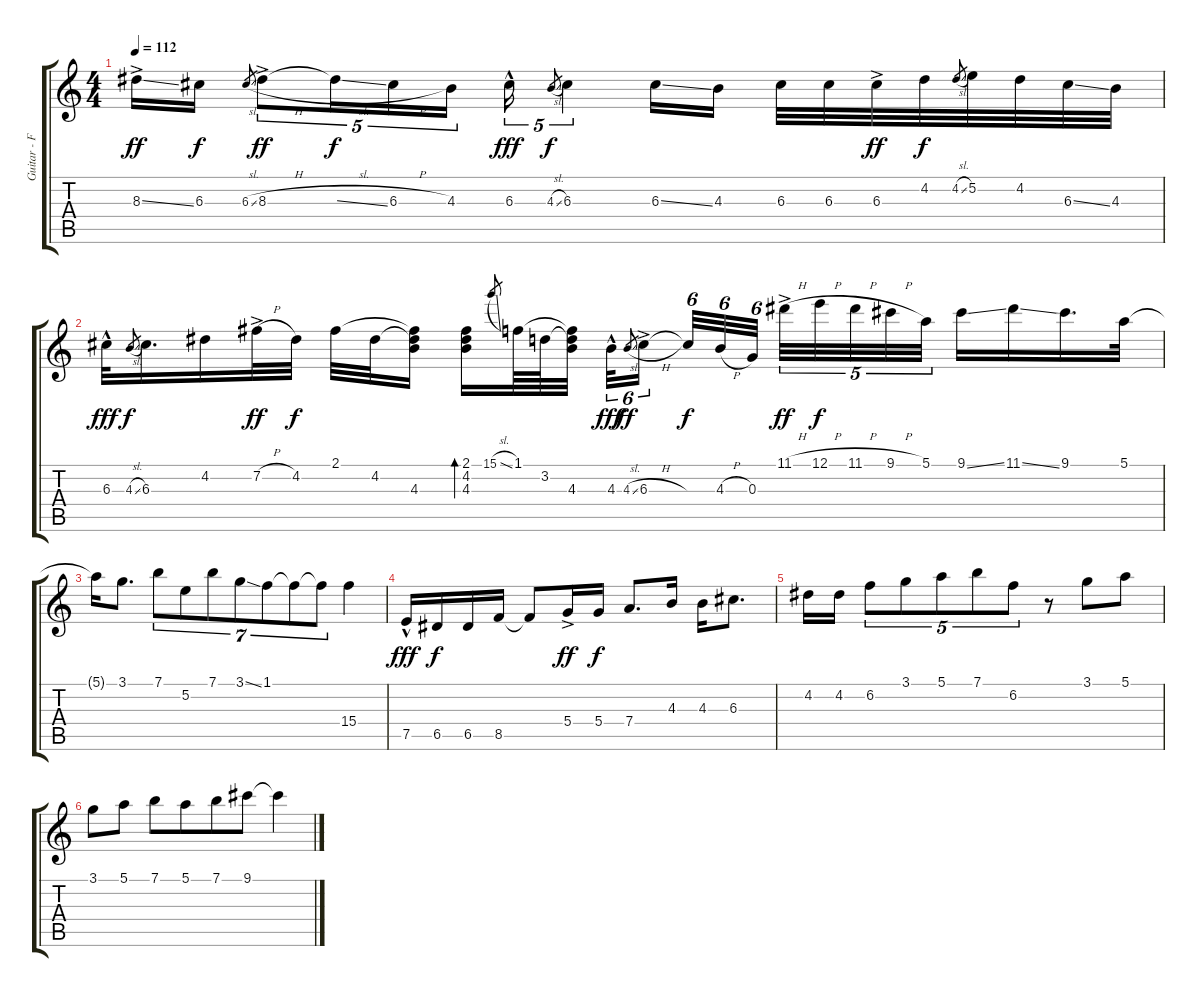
\track ("Guitar - Frank Zappa" "Guitar - F") {instrument distortionguitar}
\staff {score tabs}
\tuning (E4 B3 G3 D3 A2 E2) {hide}
\ts (4 4)
\tempo 112
\clef g2
\ks c
8.3{ss ac}.16{dy ff} 6.3.16{dy f} 6.3{sl}.8{gr} 8.3{h ac}.8{tu (5 4) dy ff} 8.3{sl t}.16{tu (5 4) dy f} 6.3{h}.16{tu (5 4)} 4.3.16{tu (5 4) beam split} 6.3{hac}.16{tu (5 4) dy fff} 4.3{sl}.8{gr dy f} 6.3.4{tu (5 4)} 6.3{ss}.16 4.3.16 6.3.32 6.3.32 6.3{ac}.32{dy ff} 4.2.32{dy f} 4.2{sl}.8{gr beam splitsecondary} 5.2.32 4.2.32 6.3{ss}.32 4.3.32 |
6.3{hac}.32{dy fff} 4.3{sl}.8{gr dy f} 6.3.16{d} 4.2.16 7.2{h ac}.32{dy ff} 4.2.32{dy f} 2.1.32 4.2.32 (2.1{t} 4.2{t} 4.3).16{beam split} (2.1 4.2 4.3).16{bd 60} 15.1{sl}.8{gr} 1.1.64 3.2.64 (1.1{t} 3.2{t} 4.3).32 4.3{hac}.32{tu (6 4) dy fff} 4.3{sl}.8{gr dy ff} 6.3{h ac}.16{tu (6 4) beam splitsecondary} 6.3{t}.32{tu (6 4) dy f} 4.3{h}.32{tu (6 4)} 0.3.32{tu (6 4) beam splitsecondary} 11.1{h ac}.32{tu (5 4) dy ff} 12.1{h}.32{tu (5 4) dy f} 11.1{h}.32{tu (5 4)} 9.1{h}.32{tu (5 4)} 5.1.32{tu (5 4)} 9.1{ss}.16 11.1{ss}.16 9.1.16{d} 5.1.32 |
5.1{t}.16 3.1.8{d} 7.1.8{tu (7 4)} 5.2.8{tu (7 4)} 7.1.8{tu (7 4)} 3.1{ss}.8{tu (7 4) beam merge} 1.1.8{tu (7 4)} 1.1{t}.8{tu (7 4)} 1.1{t}.8{tu (7 4)} 15.4.4 |
7.5{hac}.16{dy fff} 6.5.16{dy f} 6.5.16 8.5.16 8.5{t}.8 5.4{ac}.16{dy ff} 5.4.16{dy f} 7.4.8{d beam Up} 4.3.16{beam Up} 4.3.16 6.3.8{d} |
4.2.16 4.2.16{beam split} 6.2.8{tu (5 4)} 3.1.8{tu (5 4) beam merge} 5.1.8{tu (5 4)} 7.1.8{tu (5 4) beam merge} 6.2.8{tu (5 4)} r.8{beam split} 3.1.8 5.1.8 |
3.1.8 5.1.8 7.1.8 5.1.8{beam merge} 7.1.8 9.1.8 9.1{t}.4
